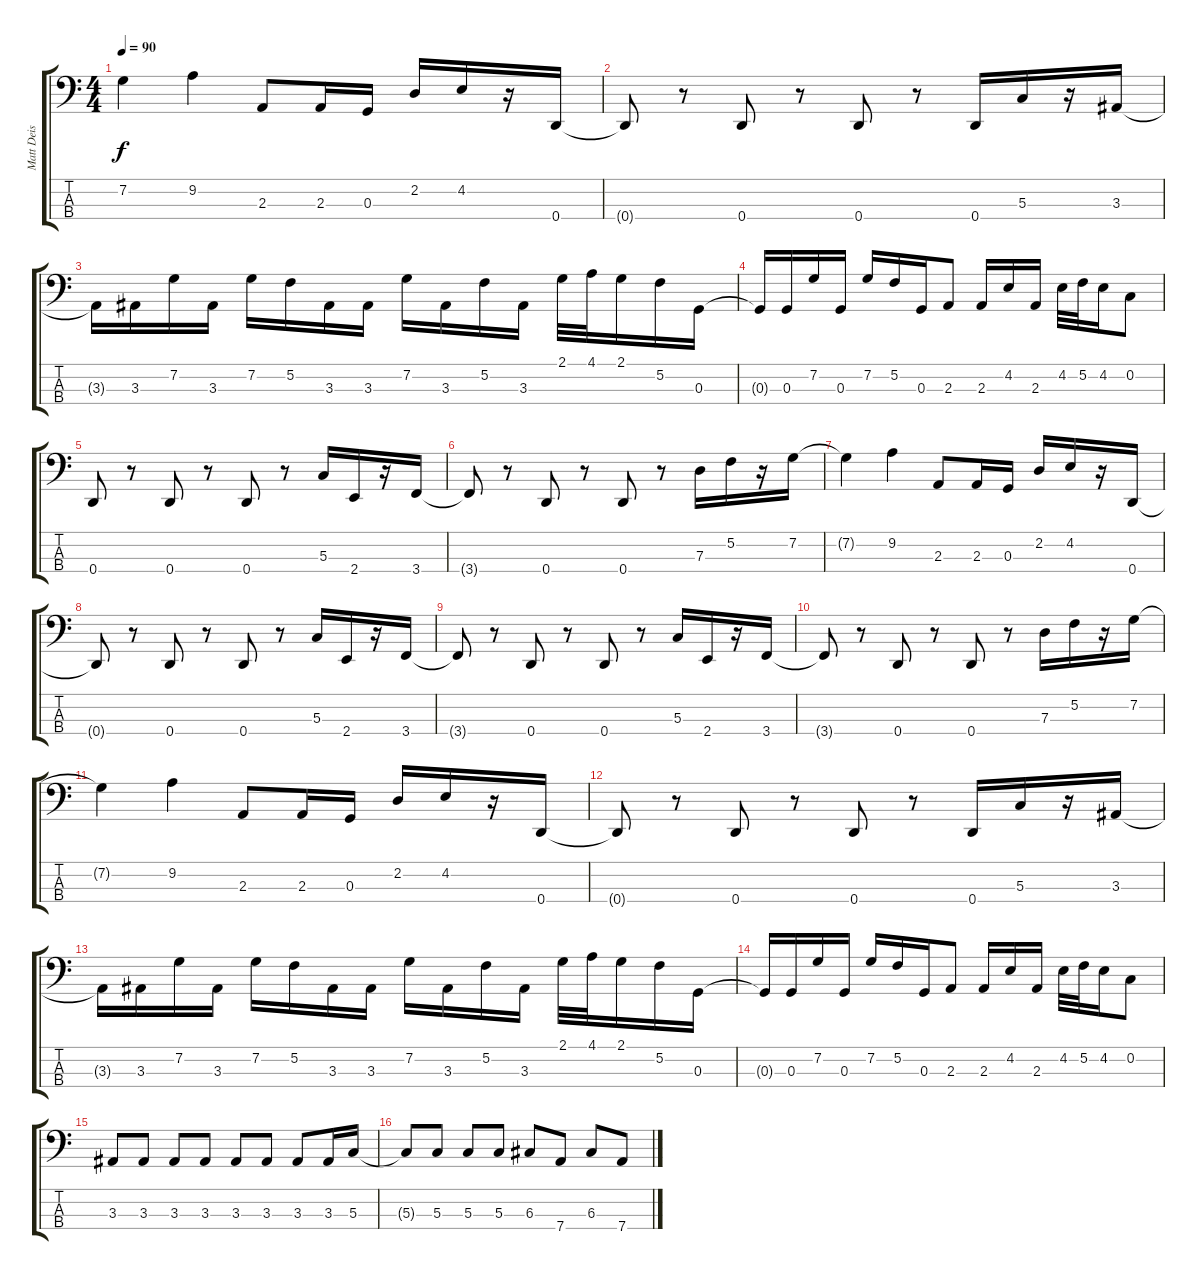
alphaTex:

\track ("Matt Deis" "Matt Deis") {instrument electricbassfinger}
\staff {score tabs}
\tuning (F2 C2 G1 D1) {hide}
\ts (4 4)
\tempo 90
\clef f4
\ks c
7.2{t}.4{dy f} 9.2.4 2.3.8 2.3.16 0.3.16 2.2.16 4.2.16 r.16 0.4.16 |
0.4{t}.8 r.8 0.4.8 r.8 0.4.8 r.8 0.4.16 5.3.16 r.16 3.3.16 |
3.3{t}.16 3.3.16 7.2.16 3.3.16 7.2.16 5.2.16 3.3.16 3.3.16 7.2.16 3.3.16 5.2.16 3.3.16 2.1.32 4.1.32 2.1.16 5.2.16 0.3.16 |
0.3{t}.16 0.3.16 7.2.16 0.3.16 7.2.16 5.2.16 0.3.16 2.3.8 2.3.16 4.2.16 2.3.16 4.2.32 5.2.32 4.2.16 0.2.8 |
0.4.8 r.8 0.4.8 r.8 0.4.8 r.8 5.3.16 2.4.16 r.16 3.4.16 |
3.4{t}.8 r.8 0.4.8 r.8 0.4.8 r.8 7.3.16 5.2.16 r.16 7.2.16 |
7.2{t}.4 9.2.4 2.3.8 2.3.16 0.3.16 2.2.16 4.2.16 r.16 0.4.16 |
0.4{t}.8 r.8 0.4.8 r.8 0.4.8 r.8 5.3.16 2.4.16 r.16 3.4.16 |
3.4{t}.8 r.8 0.4.8 r.8 0.4.8 r.8 5.3.16 2.4.16 r.16 3.4.16 |
3.4{t}.8 r.8 0.4.8 r.8 0.4.8 r.8 7.3.16 5.2.16 r.16 7.2.16 |
7.2{t}.4 9.2.4 2.3.8 2.3.16 0.3.16 2.2.16 4.2.16 r.16 0.4.16 |
0.4{t}.8 r.8 0.4.8 r.8 0.4.8 r.8 0.4.16 5.3.16 r.16 3.3.16 |
3.3{t}.16 3.3.16 7.2.16 3.3.16 7.2.16 5.2.16 3.3.16 3.3.16 7.2.16 3.3.16 5.2.16 3.3.16 2.1.32 4.1.32 2.1.16 5.2.16 0.3.16 |
0.3{t}.16 0.3.16 7.2.16 0.3.16 7.2.16 5.2.16 0.3.16 2.3.8 2.3.16 4.2.16 2.3.16 4.2.32 5.2.32 4.2.16 0.2.8 |
3.3.8 3.3.8 3.3.8 3.3.8 3.3.8 3.3.8 3.3.8 3.3.16 5.3.16 |
5.3{t}.8 5.3.8 5.3.8 5.3.8 6.3.8 7.4.8 6.3.8 7.4.8
